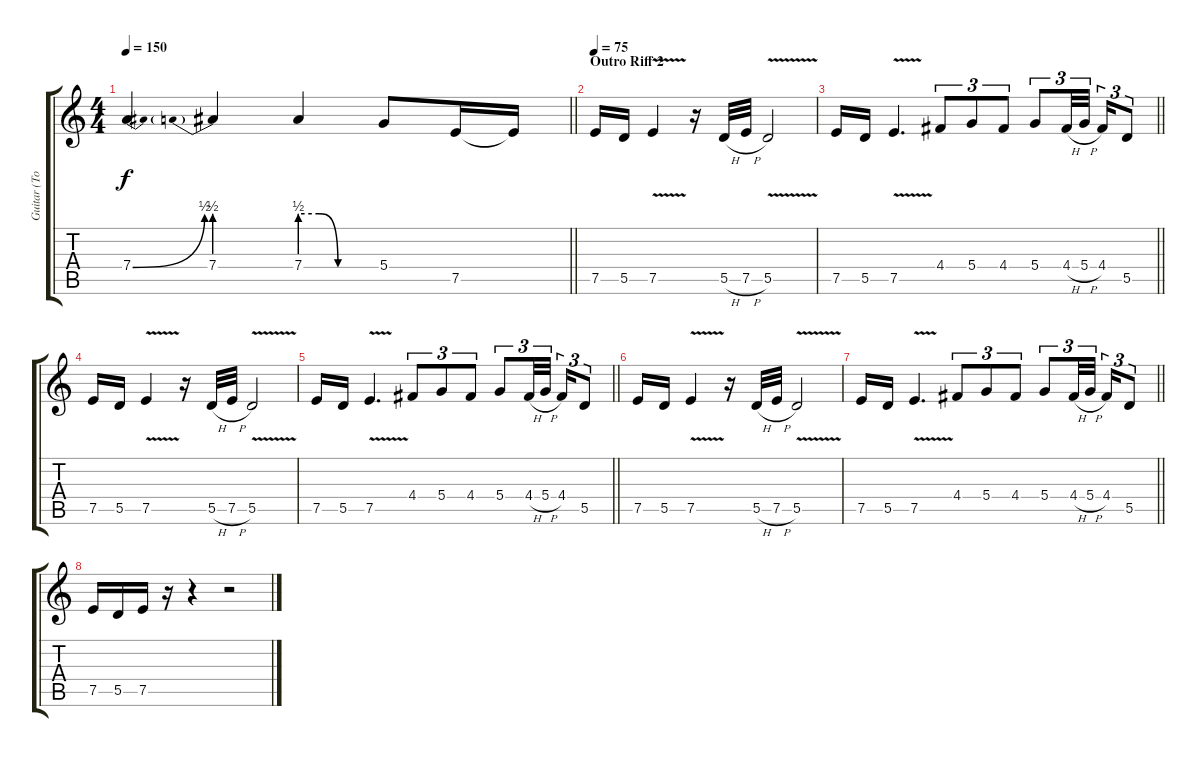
\track ("Guitar (Tony Iommi)" "Guitar (To") {instrument distortionguitar}
\staff {score tabs}
\tuning (E4 B3 G3 D3 A2 E2) {hide}
\ts (4 4)
\tempo 150
\clef g2
\barLineRight lightlight
\ks c
7.4{be (bend 0 0 60 2)}.4{dy f} 7.4{be (prebend 0 2 60 2)}.4 7.4{be (custom 0 2 15 2 30 0 60 0)}.4 5.4.8 7.5.16 7.5{t}.16 |
\section ("" "Outro Riff 2")
\tempo 75
7.5.16 5.5.16 7.5{v}.4 r.16 5.5{h}.32 7.5{h}.32 5.5{v}.2 |
\barLineRight lightlight
7.5.16 5.5.16 7.5{v}.4{d} 4.4.8{tu (3 2)} 5.4.8{tu (3 2)} 4.4.8{tu (3 2)} 5.4.8{tu (3 2)} 4.4{h}.32{tu (3 2)} 5.4{h}.32{tu (3 2) beam splitsecondary} 4.4.16{tu (3 2)} 5.5.8{tu (3 2)} |
7.5.16 5.5.16 7.5{v}.4 r.16 5.5{h}.32 7.5{h}.32 5.5{v}.2 |
\barLineRight lightlight
7.5.16 5.5.16 7.5{v}.4{d} 4.4.8{tu (3 2)} 5.4.8{tu (3 2)} 4.4.8{tu (3 2)} 5.4.8{tu (3 2)} 4.4{h}.32{tu (3 2)} 5.4{h}.32{tu (3 2) beam splitsecondary} 4.4.16{tu (3 2)} 5.5.8{tu (3 2)} |
7.5.16 5.5.16 7.5{v}.4 r.16 5.5{h}.32 7.5{h}.32 5.5{v}.2 |
\barLineRight lightlight
7.5.16 5.5.16 7.5{v}.4{d} 4.4.8{tu (3 2)} 5.4.8{tu (3 2)} 4.4.8{tu (3 2)} 5.4.8{tu (3 2)} 4.4{h}.32{tu (3 2)} 5.4{h}.32{tu (3 2) beam splitsecondary} 4.4.16{tu (3 2)} 5.5.8{tu (3 2)} |
7.5.16 5.5.16 7.5.16 r.16 r.4 r.2
